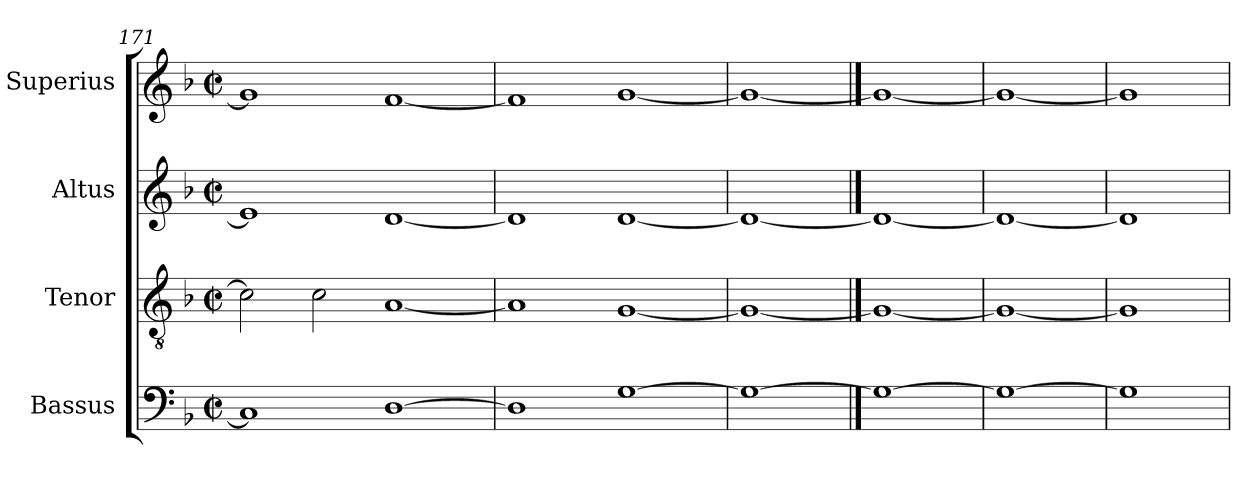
**kern	**kern	**kern	**kern
*part4	*part3	*part2	*part1
*staff4	*staff3	*staff2	*staff1
*I"Bassus	*I"Tenor	*I"Altus	*I"Superius
*I'B.	*I'T.	*I'A.	*I'S.
*clefF4	*clefGv2	*clefG2	*clefG2
*	*ITrd7c12	*	*
*k[b-]	*k[b-]	*k[b-]	*k[b-]
*F:	*F:	*F:	*F:
*M2/2	*M2/2	*M2/2	*M2/2
*met(c|)	*met(c|)	*met(c|)	*met(c|)
=171	=171	=171	=171
1Ci]	2Ci\]	1ei]	1gi]
.	2Ci\	.	.
[>1Di	[<1AAi	[<1di	[<1fi
=172	=172	=172	=172
1Di]	1AAi]	1di]	1fi]
[>1Gi	[<1GGi	[<1di	[<1gi
=173	=173	=173	=173
1Gi_>	1GGi_<	1di_<	1gi_<
==174	==174	==174	==174
1Gi_	1GGi_	1di_	1gi_
=175	=175	=175	=175
1Gi_	1GGi_	1di_	1gi_
=176	=176	=176	=176
1Gi]	1GGi]	1di]	1gi]
=	=	=	=
*-	*-	*-	*-
